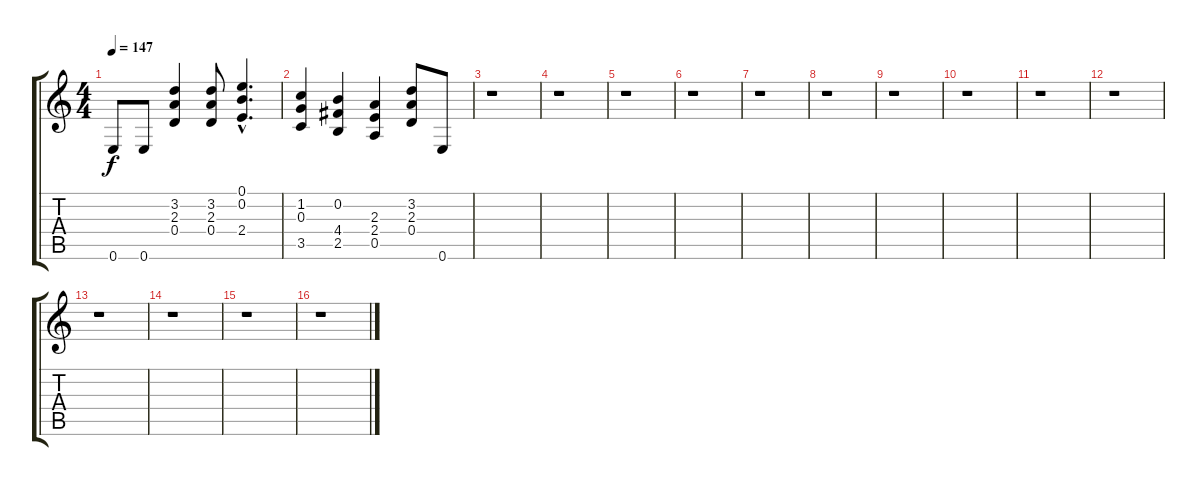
\track "" {instrument distortionguitar}
\staff {score tabs}
\tuning (E4 B3 G3 D3 A2 E2) {hide}
\ts (4 4)
\tempo 147
\clef g2
\ks c
0.6.8{dy f} 0.6.8 (3.2 2.3 0.4).4 (3.2 2.3 0.4).8 (0.1{hac} 0.2{hac} 2.4{hac}).4{d} |
(1.2 0.3 3.5).4 (0.2 4.4 2.5).4 (2.3 2.4 0.5).4 (3.2 2.3 0.4).8 0.6.8 |
r.1 |
r.1 |
r.1 |
r.1 |
r.1 |
r.1 |
r.1 |
r.1 |
r.1 |
r.1 |
r.1 |
r.1 |
r.1 |
r.1
